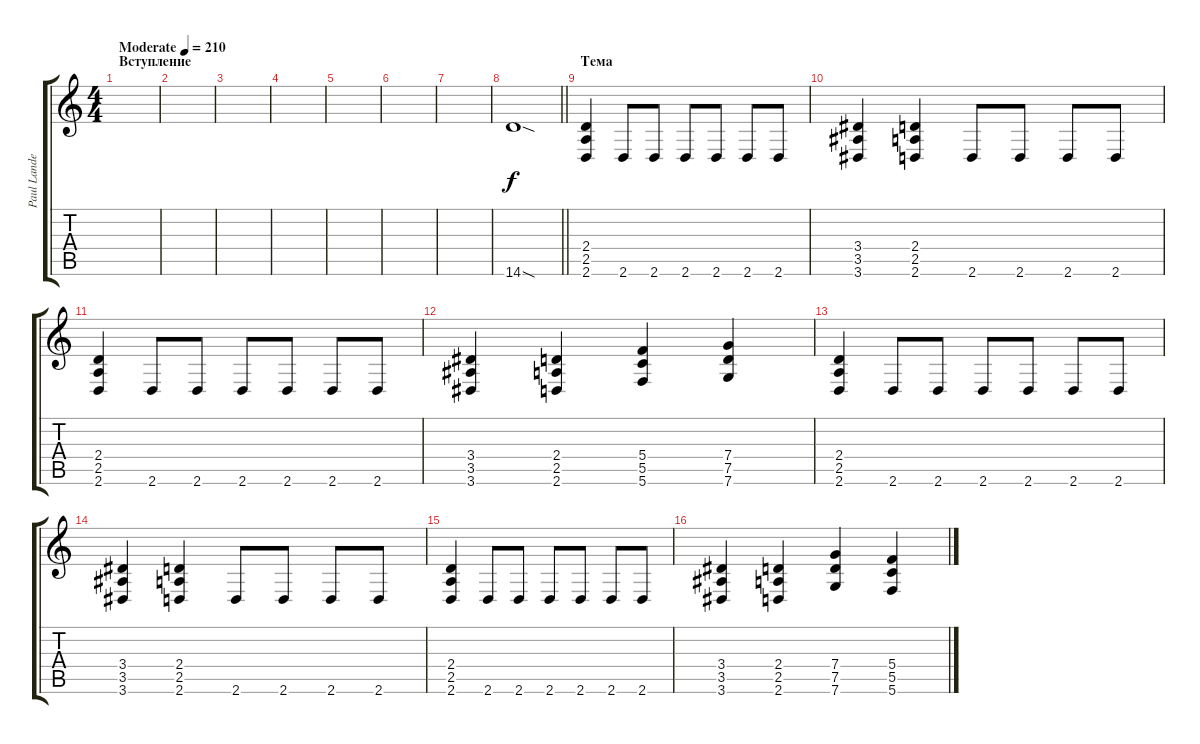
\track ("Paul Landers" "Paul Lande") {instrument distortionguitar}
\staff {score tabs}
\tuning (E4 C4 G3 C3 G2 C2) {hide}
\ts (4 4)
\section ("" "Вступление")
\tempo (210 "Moderate")
\clef g2
\ks c
|
|
|
|
|
|
|
\barLineRight lightlight
14.6{sod}.1 |
\section ("" "Тема")
(2.4 2.5 2.6).4 2.6.8 2.6.8 2.6.8 2.6.8 2.6.8 2.6.8 |
(3.4 3.5 3.6).4 (2.4 2.5 2.6).4 2.6.8 2.6.8 2.6.8 2.6.8 |
(2.4 2.5 2.6).4 2.6.8 2.6.8 2.6.8 2.6.8 2.6.8 2.6.8 |
(3.4 3.5 3.6).4 (2.4 2.5 2.6).4 (5.4 5.5 5.6).4 (7.4 7.5 7.6).4 |
(2.4 2.5 2.6).4 2.6.8 2.6.8 2.6.8 2.6.8 2.6.8 2.6.8 |
(3.4 3.5 3.6).4 (2.4 2.5 2.6).4 2.6.8 2.6.8 2.6.8 2.6.8 |
(2.4 2.5 2.6).4 2.6.8 2.6.8 2.6.8 2.6.8 2.6.8 2.6.8 |
(3.4 3.5 3.6).4 (2.4 2.5 2.6).4 (7.4 7.5 7.6).4 (5.4 5.5 5.6).4
